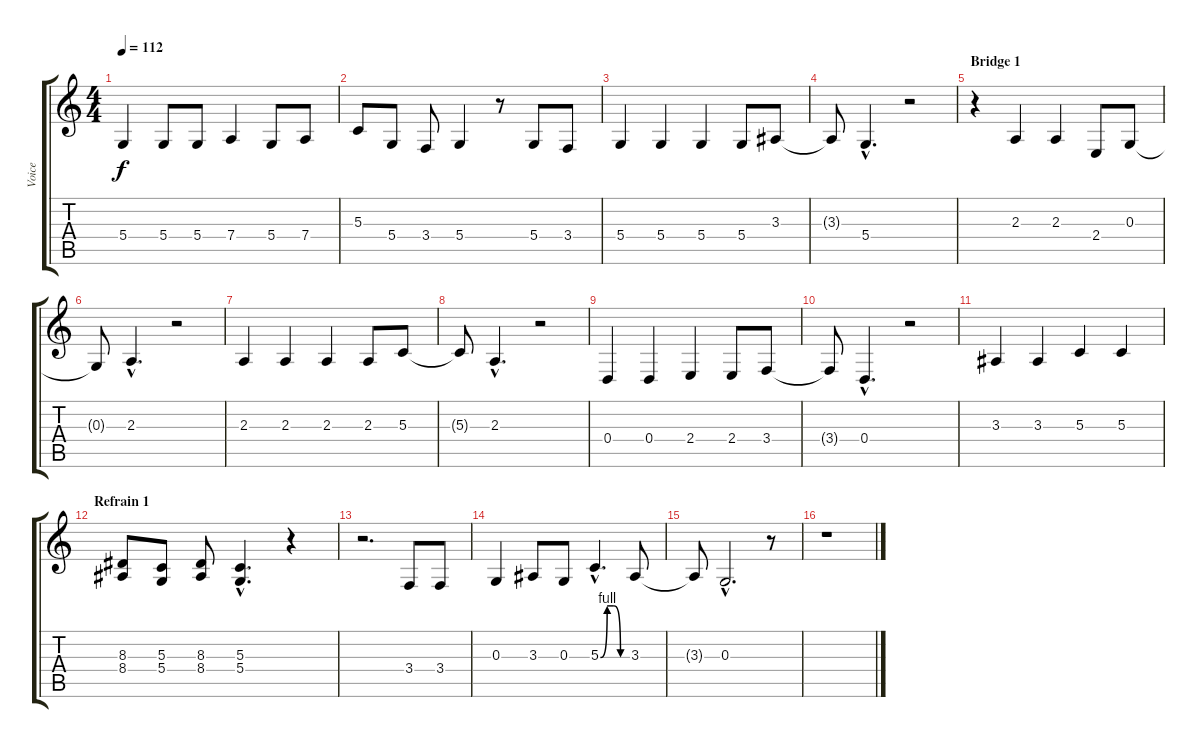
\track ("Voice" "Voice") {instrument synthbrass1}
\staff {score tabs}
\tuning (E4 B3 G3 D3 A2 E2) {hide}
\ts (4 4)
\tempo 112
\clef g2
\ks c
5.4.4{dy f} 5.4.8 5.4.8 7.4.4 5.4.8 7.4.8 |
5.3.8 5.4.8 3.4.8 5.4.4 r.8 5.4.8 3.4.8 |
5.4.4 5.4.4 5.4.4 5.4.8 3.3.8 |
3.3{t}.8 5.4{hac}.4{d} r.2 |
\section ("" "Bridge 1")
r.4 2.3.4 2.3.4 2.4.8 0.3.8 |
0.3{t}.8 2.3{hac}.4{d} r.2 |
2.3.4 2.3.4 2.3.4 2.3.8 5.3.8 |
5.3{t}.8 2.3{hac}.4{d} r.2 |
0.4.4 0.4.4 2.4.4 2.4.8 3.4.8 |
3.4{t}.8 0.4{hac}.4{d} r.2 |
3.3.4 3.3.4 5.3.4 5.3.4 |
\section ("" "Refrain 1")
(8.3 8.4).8 (5.3 5.4).8 (8.3 8.4).8 (5.3{hac} 5.4{hac}).4{d} r.4 |
r.2{d} 3.4.8 3.4.8 |
0.3.4 3.3.8 0.3.8 5.3{be (custom 0 0 15 4 30 4 45 0 60 0) hac}.4{d} 3.3.8 |
3.3{t}.8 0.3{hac}.2{d} r.8 |
r.1
